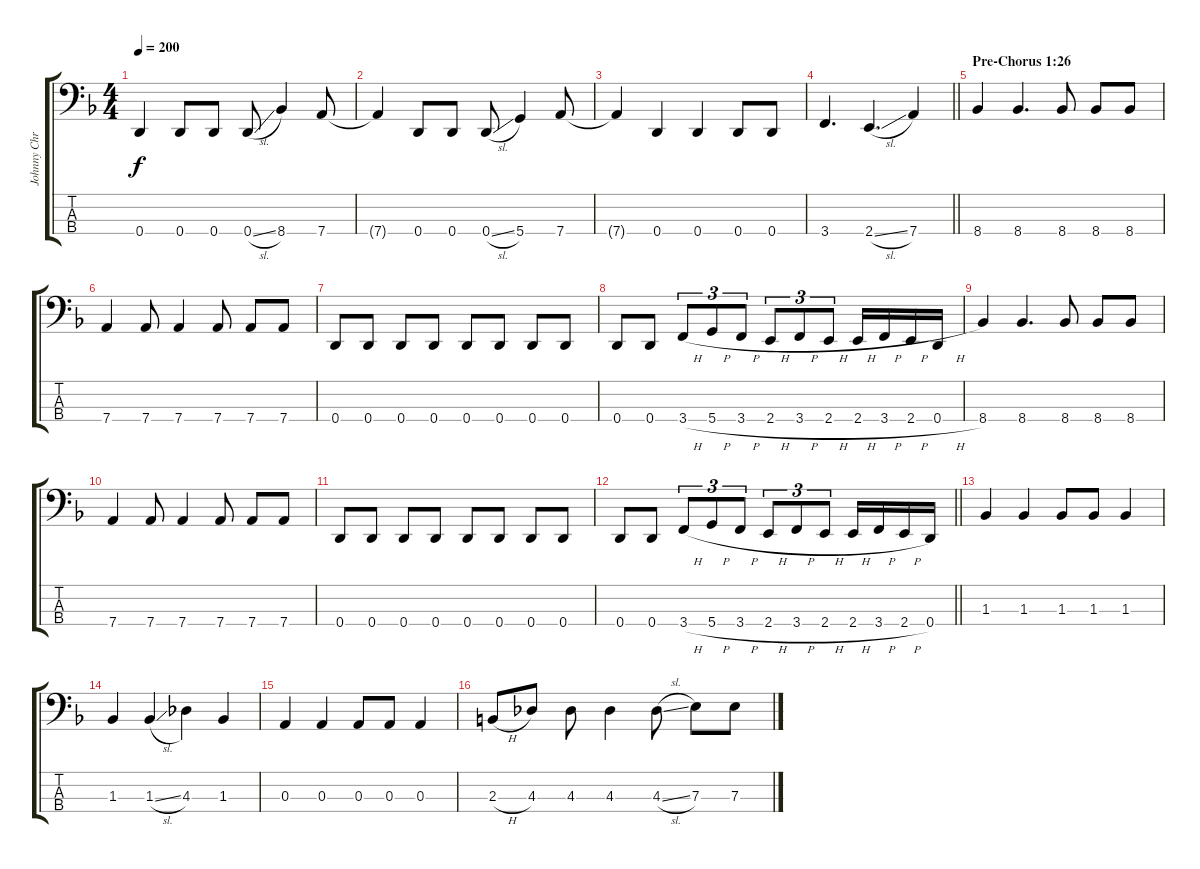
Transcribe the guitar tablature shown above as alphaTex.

\track ("Johnny Christ (Bass)" "Johnny Chr") {instrument electricbasspick}
\staff {score tabs}
\tuning (G2 D2 A1 D1) {hide}
\ts (4 4)
\tempo 200
\clef f4
\ks f
0.4.4{dy f} 0.4.8 0.4.8 0.4{sl}.8 8.4.4 7.4.8 |
7.4{t}.4 0.4.8 0.4.8 0.4{sl}.8 5.4.4 7.4.8 |
7.4{t}.4 0.4.4 0.4.4 0.4.8 0.4.8 |
\barLineRight lightlight
3.4.4{d} 2.4{sl}.4{d} 7.4.4 |
\section ("" "Pre-Chorus 1:26")
8.4.4 8.4.4{d} 8.4.8 8.4.8 8.4.8 |
7.4.4 7.4.8 7.4.4 7.4.8 7.4.8 7.4.8 |
0.4.8 0.4.8 0.4.8 0.4.8 0.4.8 0.4.8 0.4.8 0.4.8 |
0.4.8 0.4.8 3.4{h}.8{tu (3 2)} 5.4{h}.8{tu (3 2)} 3.4{h}.8{tu (3 2)} 2.4{h}.8{tu (3 2)} 3.4{h}.8{tu (3 2)} 2.4{h}.8{tu (3 2)} 2.4{h}.16 3.4{h}.16 2.4{h}.16 0.4{h}.16 |
8.4.4 8.4.4{d} 8.4.8 8.4.8 8.4.8 |
7.4.4 7.4.8 7.4.4 7.4.8 7.4.8 7.4.8 |
0.4.8 0.4.8 0.4.8 0.4.8 0.4.8 0.4.8 0.4.8 0.4.8 |
\barLineRight lightlight
0.4.8 0.4.8 3.4{h}.8{tu (3 2)} 5.4{h}.8{tu (3 2)} 3.4{h}.8{tu (3 2)} 2.4{h}.8{tu (3 2)} 3.4{h}.8{tu (3 2)} 2.4{h}.8{tu (3 2)} 2.4{h}.16 3.4{h}.16 2.4{h}.16 0.4.16 |
\section ("" "")
1.3.4 1.3.4 1.3.8 1.3.8 1.3.4 |
1.3.4 1.3{sl}.4 4.3.4 1.3.4 |
0.3.4 0.3.4 0.3.8 0.3.8 0.3.4 |
2.3{h}.8 4.3.8 4.3.8 4.3.4 4.3{sl}.8 7.3.8 7.3.8
